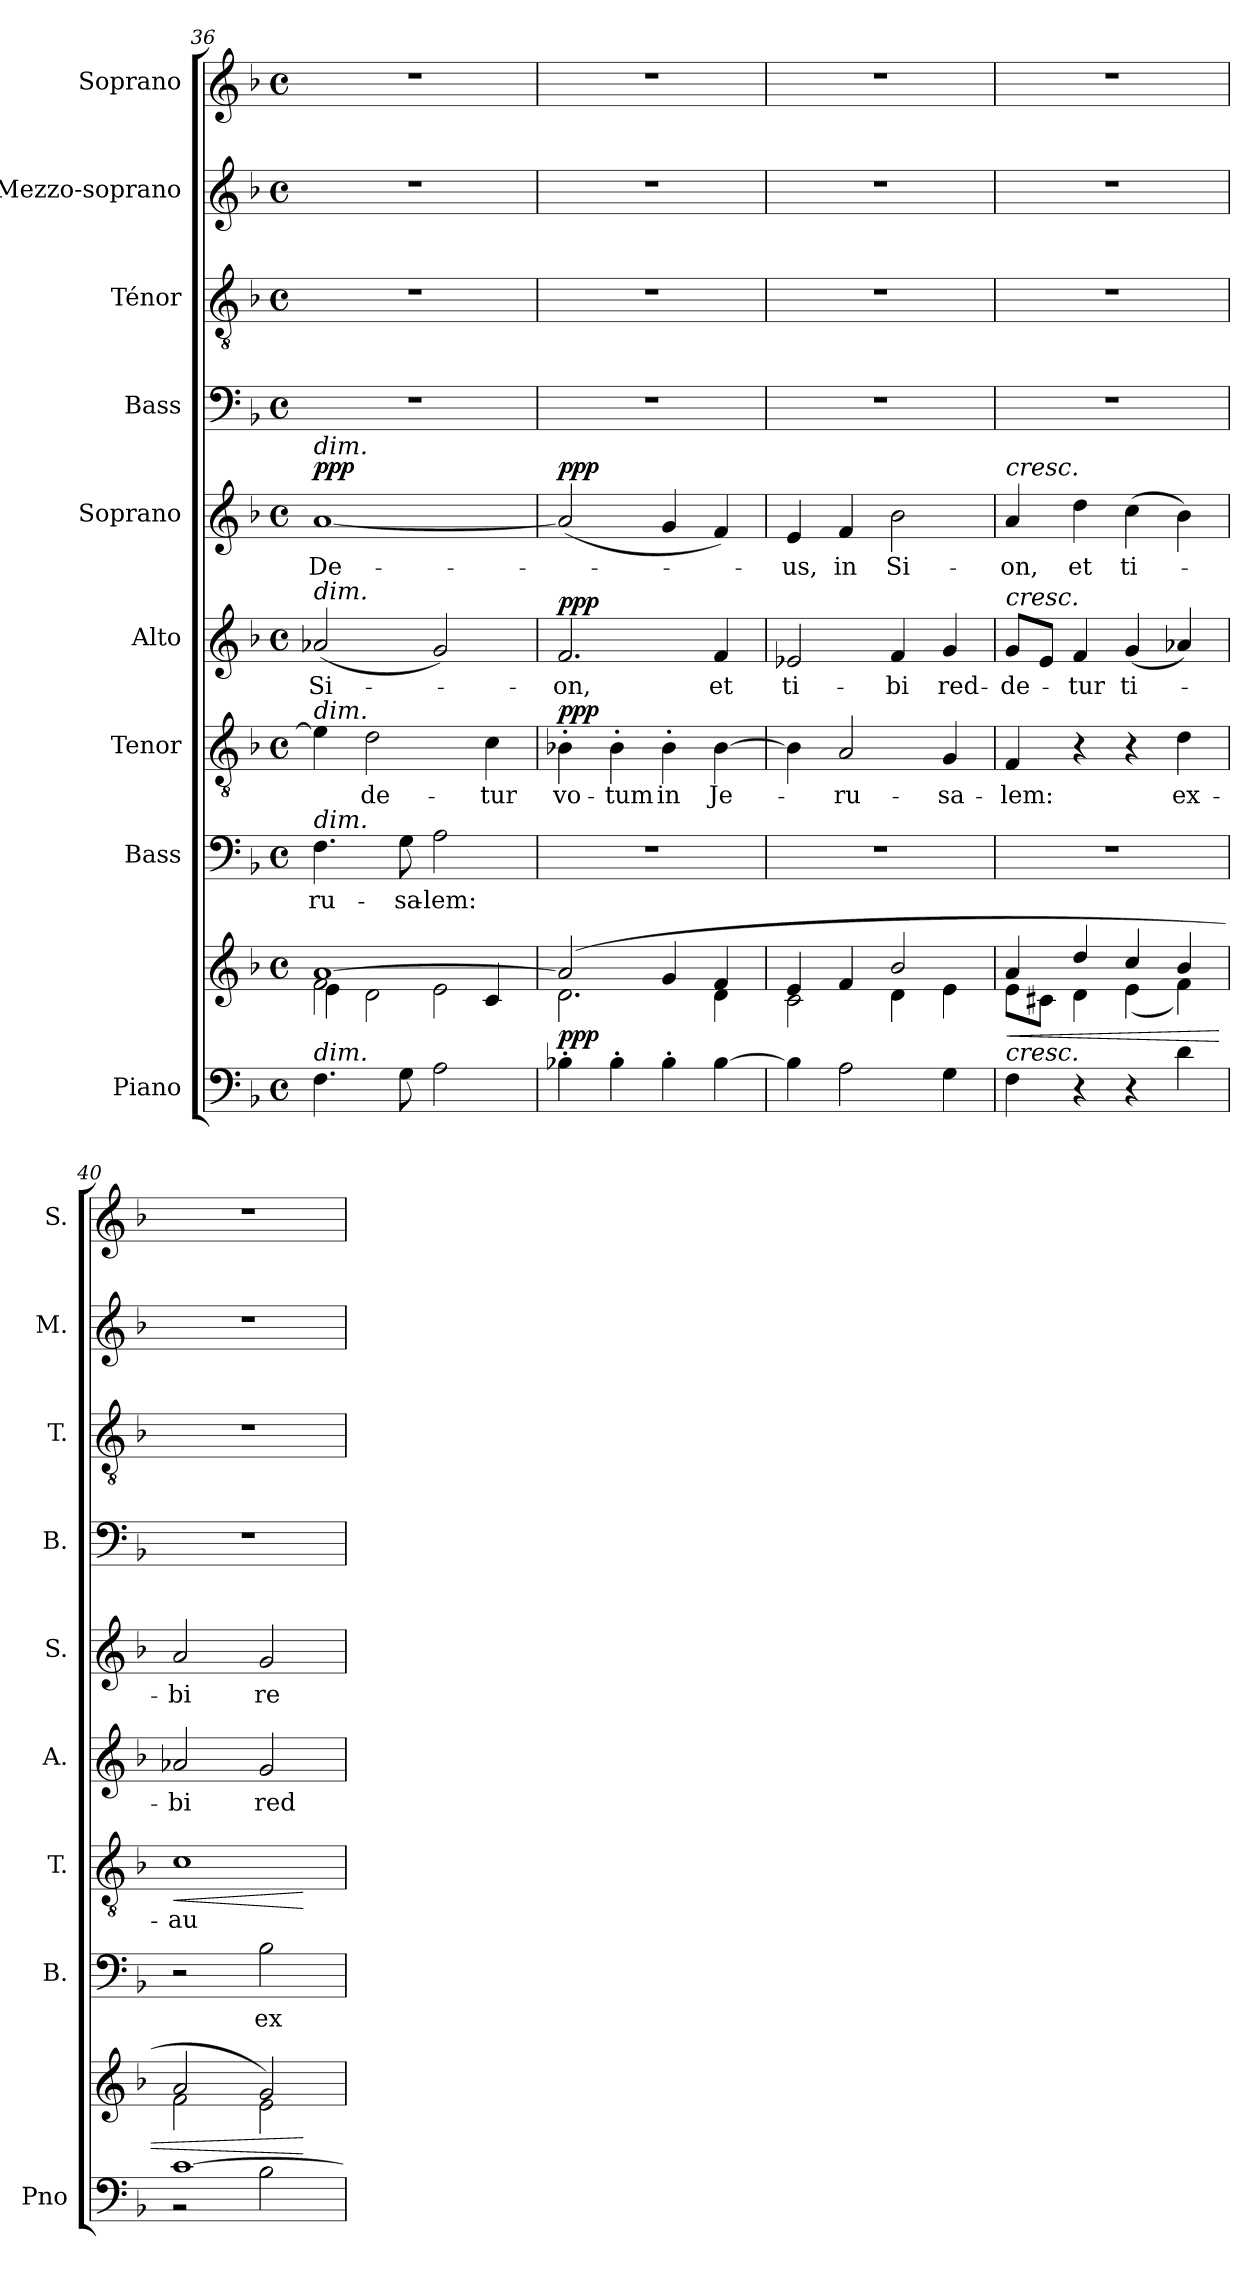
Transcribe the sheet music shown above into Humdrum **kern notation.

**kern	**kern	**dynam	**kern	**text	**kern	**text	**dynam	**kern	**text	**dynam	**kern	**text	**dynam	**kern	**kern	**kern	**kern
*part9	*part9	*part9	*part8	*part8	*part7	*part7	*part7	*part6	*part6	*part6	*part5	*part5	*part5	*part4	*part3	*part2	*part1
*staff10	*staff9	*staff9/10	*staff8	*staff8	*staff7	*staff7	*staff7	*staff6	*staff6	*staff6	*staff5	*staff5	*staff5	*staff4	*staff3	*staff2	*staff1
*I"Piano	*	*	*I"Bass	*	*I"Tenor	*	*	*I"Alto	*	*	*I"Soprano	*	*	*I"Bass	*I"Ténor	*I"Mezzo-soprano	*I"Soprano
*I'Pno	*	*	*I'B.	*	*I'T.	*	*	*I'A.	*	*	*I'S.	*	*	*I'B.	*I'T.	*I'M.	*I'S.
!!LO:LB:g=z
*clefF4	*clefG2	*	*clefF4	*	*clefGv2	*	*	*clefG2	*	*	*clefG2	*	*	*clefF4	*clefGv2	*clefG2	*clefG2
*	*	*	*	*	*	*	*	*ITrd2c3	*	*	*	*	*	*	*	*	*
*k[b-]	*k[b-]	*	*k[b-]	*	*k[b-]	*	*	*k[f#c#]	*	*	*k[b-]	*	*	*k[b-]	*k[b-]	*k[b-]	*k[b-]
*M4/4	*M4/4	*	*M4/4	*	*M4/4	*	*	*M4/4	*	*	*M4/4	*	*	*M4/4	*M4/4	*M4/4	*M4/4
*met(c)	*met(c)	*	*met(c)	*	*met(c)	*	*	*met(c)	*	*	*met(c)	*	*	*met(c)	*met(c)	*met(c)	*met(c)
=36	=36	=36	=36	=36	=36	=36	=36	=36	=36	=36	=36	=36	=36	=36	=36	=36	=36
*	*^	*	*	*	*	*	*	*	*	*	*	*	*	*	*	*	*
*	*	*^	*	*	*	*	*	*	*	*	*	*	*	*	*	*	*	*
!	!	!	!	!	!	!	!	!	!	!	!	!	!LO:TX:a:i:t=dim.	!	!	!	!	!	!
!	!	!	!	!	!	!	!	!	!	!LO:TX:a:i:t=dim.	!	!	!	!	!	!	!	!	!
!	!	!	!	!	!	!	!LO:TX:a:i:t=dim.	!	!	!	!	!	!	!	!	!	!	!	!
!	!	!	!	!	!LO:TX:a:i:t=dim.	!	!	!	!	!	!	!	!	!	!	!	!	!	!
!LO:TX:a:i:t=dim.	!	!	!	!	!	!	!	!	!	!	!	!	!	!	!	!	!	!	!
!	!	!	!	!	!	!LO:LY:b	!	!	!	!	!LO:LY:b	!	!	!LO:LY:b	!LO:DY:a	!	!	!	!
4.F\	[1a	2f\	4e\	.	4.F\	-ru-	4e\]	.	.	(>2fni/	Si-	.	[1a	De-	ppp	1r	1r	1r	1r
!	!	!	!	!	!	!	!	!LO:LY:b	!	!	!	!	!	!	!	!	!	!	!
.	.	.	2d\	.	.	.	2d\	-de-	.	.	.	.	.	.	.	.	.	.	.
!	!	!	!	!	!	!LO:LY:b	!	!	!	!	!	!	!	!	!	!	!	!	!
8G\	.	.	.	.	8G\	-sa-	.	.	.	.	.	.	.	.	.	.	.	.	.
!	!	!	!	!	!	!LO:LY:b	!	!	!	!	!	!	!	!	!	!	!	!	!
2A\	.	2e\	.	.	2A\	-lem:	.	.	.	2ei/)	.	.	.	.	.	.	.	.	.
!	!	!	!	!	!	!	!	!LO:LY:b	!	!	!	!	!	!	!	!	!	!	!
.	.	.	4c/	.	.	.	4c\	-tur	.	.	.	.	.	.	.	.	.	.	.
=37	=37	=37	=37	=37	=37	=37	=37	=37	=37	=37	=37	=37	=37	=37	=37	=37	=37	=37	=37
!	!	!	!	!LO:DY:a=2	!	!	!	!LO:LY:b	!LO:DY:a	!	!LO:LY:b	!LO:DY:a	!	!	!LO:DY:a	!	!	!	!
*	*	*v	*v	*	*	*	*	*	*	*	*	*	*	*	*	*	*	*	*
4B-X'\	(2a/]	2.d\	ppp	1r	.	4B-X'\	vo-	ppp	2.di/	-on,	ppp	(2a/]	.	ppp	1r	1r	1r	1r
!	!	!	!	!	!	!	!LO:LY:b	!	!	!	!	!	!	!	!	!	!	!
4B-'\	.	.	.	.	.	4B-'\	-tum	.	.	.	.	.	.	.	.	.	.	.
!	!	!	!	!	!	!	!LO:LY:b	!	!	!	!	!	!	!	!	!	!	!
4B-'\	4g/	.	.	.	.	4B-'\	in	.	.	.	.	4g/	.	.	.	.	.	.
!	!	!	!	!	!	!	!LO:LY:b	!	!	!LO:LY:b	!	!	!	!	!	!	!	!
[4B-\	4f/	4d\	.	.	.	[4B-\	Je-	.	4di/	et	.	4f/)	.	.	.	.	.	.
=38	=38	=38	=38	=38	=38	=38	=38	=38	=38	=38	=38	=38	=38	=38	=38	=38	=38	=38
!	!	!	!	!	!	!	!	!	!	!LO:LY:b	!	!	!LO:LY:b	!	!	!	!	!
4B-\]	4e/	2c\	.	1r	.	4B-\]	.	.	2cni/	ti-	.	4e/	-us,	.	1r	1r	1r	1r
!	!	!	!	!	!	!	!LO:LY:b	!	!	!	!	!	!LO:LY:b	!	!	!	!	!
2A\	4f/	.	.	.	.	2A/	-ru-	.	.	.	.	4f/	in	.	.	.	.	.
!	!	!	!	!	!	!	!	!	!	!LO:LY:b	!	!	!LO:LY:b	!	!	!	!	!
.	2b-/	4d\	.	.	.	.	.	.	4di/	-bi	.	2b-\	Si-	.	.	.	.	.
!	!	!	!	!	!	!	!LO:LY:b	!	!	!LO:LY:b	!	!	!	!	!	!	!	!
4G\	.	4e\	.	.	.	4G/	-sa-	.	4ei/	red-	.	.	.	.	.	.	.	.
=39	=39	=39	=39	=39	=39	=39	=39	=39	=39	=39	=39	=39	=39	=39	=39	=39	=39	=39
!	!	!	!	!	!	!	!	!	!	!	!	!LO:TX:a:i:t=cresc.	!	!	!	!	!	!
!	!	!	!	!	!	!	!	!	!LO:TX:a:i:t=cresc.	!	!	!	!	!	!	!	!	!
!LO:TX:a:i:t=cresc.	!	!	!	!	!	!	!	!	!	!	!	!	!	!	!	!	!	!
!	!	!	!LO:HP:b	!	!	!	!LO:LY:b	!	!	!LO:LY:b	!	!	!LO:LY:b	!	!	!	!	!
4F\	4a/	8e\L	<	1r	.	4F/	-lem:	.	8ei/L	-de-	.	4a/	-on,	.	1r	1r	1r	1r
.	.	8c#X\J	.	.	.	.	.	.	8c#i/J	.	.	.	.	.	.	.	.	.
!	!	!	!	!	!	!	!	!	!	!LO:LY:b	!	!	!LO:LY:b	!	!	!	!	!
4r	4dd/	4d\	.	.	.	4r	.	.	4di/	-tur	.	4dd\	et	.	.	.	.	.
!	!	!	!	!	!	!	!	!	!	!LO:LY:b	!	!	!LO:LY:b	!	!	!	!	!
4r	4cc/	(4e\	.	.	.	4r	.	.	(4ei/	ti-	.	(4cc\	ti-	.	.	.	.	.
!	!	!	!	!	!	!	!LO:LY:b	!	!	!	!	!	!	!	!	!	!	!
4d\	4b-/	4f\)	.	.	.	4d\	ex-	.	4fni/)	.	.	4b-\)	.	.	.	.	.	.
=40	=40	=40	=40	=40	=40	=40	=40	=40	=40	=40	=40	=40	=40	=40	=40	=40	=40	=40
*^	*	*	*	*	*	*	*	*	*	*	*	*	*	*	*	*	*	*
!	!	!	!	!	!	!	!	!LO:LY:b	!LO:HP:b	!	!LO:LY:b	!	!	!LO:LY:b	!	!	!	!	!
[1c	2r	2a/	2f\	.	2r	.	1c	-au-	<	2fni/	-bi	.	2a/	-bi	.	1r	1r	1r	1r
!	!	!	!	!	!	!LO:LY:b	!	!	!	!	!LO:LY:b	!	!	!LO:LY:b	!	!	!	!	!
.	2B-\	2g/)	2e\	.	2B-\	ex-	.	.	.	2ei/	red-	.	2g/	re-	.	.	.	.	.
*v	*v	*	*	*	*	*	*	*	*	*	*	*	*	*	*	*	*	*	*
*	*v	*v	*	*	*	*	*	*	*	*	*	*	*	*	*	*	*	*
.	.	[	.	.	.	.	[	.	.	.	.	.	.	.	.	.	.
=	=	=	=	=	=	=	=	=	=	=	=	=	=	=	=	=	=
*-	*-	*-	*-	*-	*-	*-	*-	*-	*-	*-	*-	*-	*-	*-	*-	*-	*-
